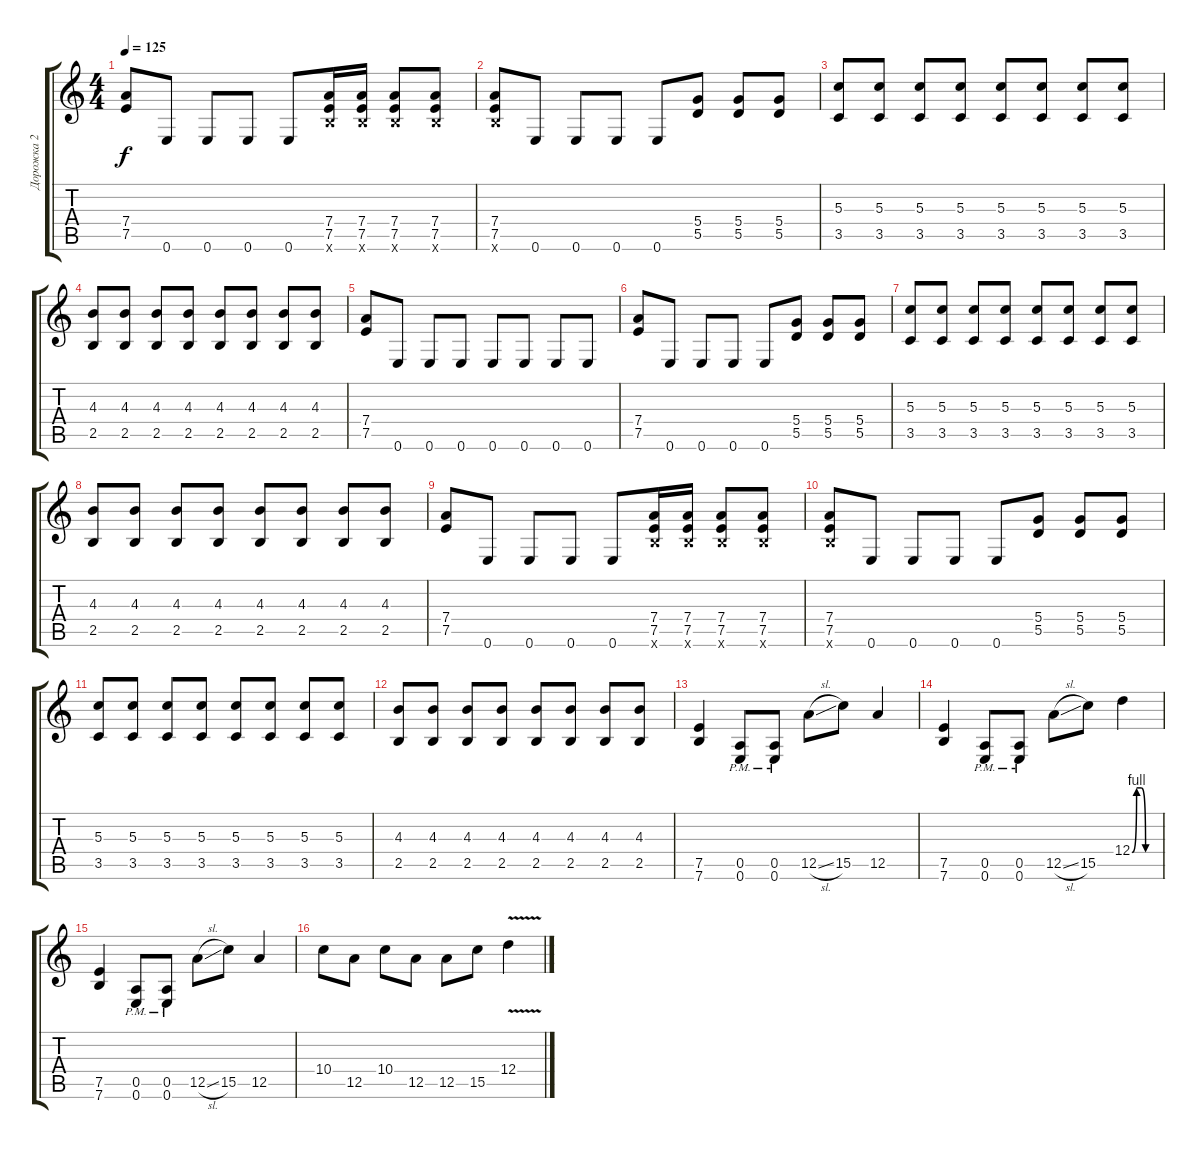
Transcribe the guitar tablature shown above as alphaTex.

\track ("Дорожка 2" "Дорожка 2") {instrument overdrivenguitar}
\staff {score tabs}
\tuning (E4 B3 G3 D3 A2 E2) {hide}
\ts (4 4)
\tempo 125
\clef g2
\ks c
(7.4 7.5).8{dy f} 0.6.8 0.6.8 0.6.8 0.6.8 (7.4 7.5 7.6{x}).16 (7.4 7.5 7.6{x}).16 (7.4 7.5 7.6{x}).8 (7.4 7.5 7.6{x}).8 |
(7.4 7.5 7.6{x}).8 0.6.8 0.6.8 0.6.8 0.6.8 (5.4 5.5).8 (5.4 5.5).8 (5.4 5.5).8 |
(5.3 3.5).8 (5.3 3.5).8 (5.3 3.5).8 (5.3 3.5).8 (5.3 3.5).8 (5.3 3.5).8 (5.3 3.5).8 (5.3 3.5).8 |
(4.3 2.5).8 (4.3 2.5).8 (4.3 2.5).8 (4.3 2.5).8 (4.3 2.5).8 (4.3 2.5).8 (4.3 2.5).8 (4.3 2.5).8 |
(7.4 7.5).8 0.6.8 0.6.8 0.6.8 0.6.8 0.6.8 0.6.8 0.6.8 |
(7.4 7.5).8 0.6.8 0.6.8 0.6.8 0.6.8 (5.4 5.5).8 (5.4 5.5).8 (5.4 5.5).8 |
(5.3 3.5).8 (5.3 3.5).8 (5.3 3.5).8 (5.3 3.5).8 (5.3 3.5).8 (5.3 3.5).8 (5.3 3.5).8 (5.3 3.5).8 |
(4.3 2.5).8 (4.3 2.5).8 (4.3 2.5).8 (4.3 2.5).8 (4.3 2.5).8 (4.3 2.5).8 (4.3 2.5).8 (4.3 2.5).8 |
(7.4 7.5).8 0.6.8 0.6.8 0.6.8 0.6.8 (7.4 7.5 7.6{x}).16 (7.4 7.5 7.6{x}).16 (7.4 7.5 7.6{x}).8 (7.4 7.5 7.6{x}).8 |
(7.4 7.5 7.6{x}).8 0.6.8 0.6.8 0.6.8 0.6.8 (5.4 5.5).8 (5.4 5.5).8 (5.4 5.5).8 |
(5.3 3.5).8 (5.3 3.5).8 (5.3 3.5).8 (5.3 3.5).8 (5.3 3.5).8 (5.3 3.5).8 (5.3 3.5).8 (5.3 3.5).8 |
(4.3 2.5).8 (4.3 2.5).8 (4.3 2.5).8 (4.3 2.5).8 (4.3 2.5).8 (4.3 2.5).8 (4.3 2.5).8 (4.3 2.5).8 |
(7.5 7.6).4 (0.5{pm} 0.6{pm}).8 (0.5{pm} 0.6{pm}).8 12.5{sl}.8 15.5.8 12.5.4 |
(7.5 7.6).4 (0.5{pm} 0.6{pm}).8 (0.5{pm} 0.6{pm}).8 12.5{sl}.8 15.5.8 12.4{be (custom 0 0 10 4 20 4 30 0 60 0)}.4 |
(7.5 7.6).4 (0.5{pm} 0.6{pm}).8 (0.5{pm} 0.6{pm}).8 12.5{sl}.8 15.5.8 12.5.4 |
10.4.8 12.5.8 10.4.8 12.5.8 12.5.8 15.5.8 12.4{v}.4
